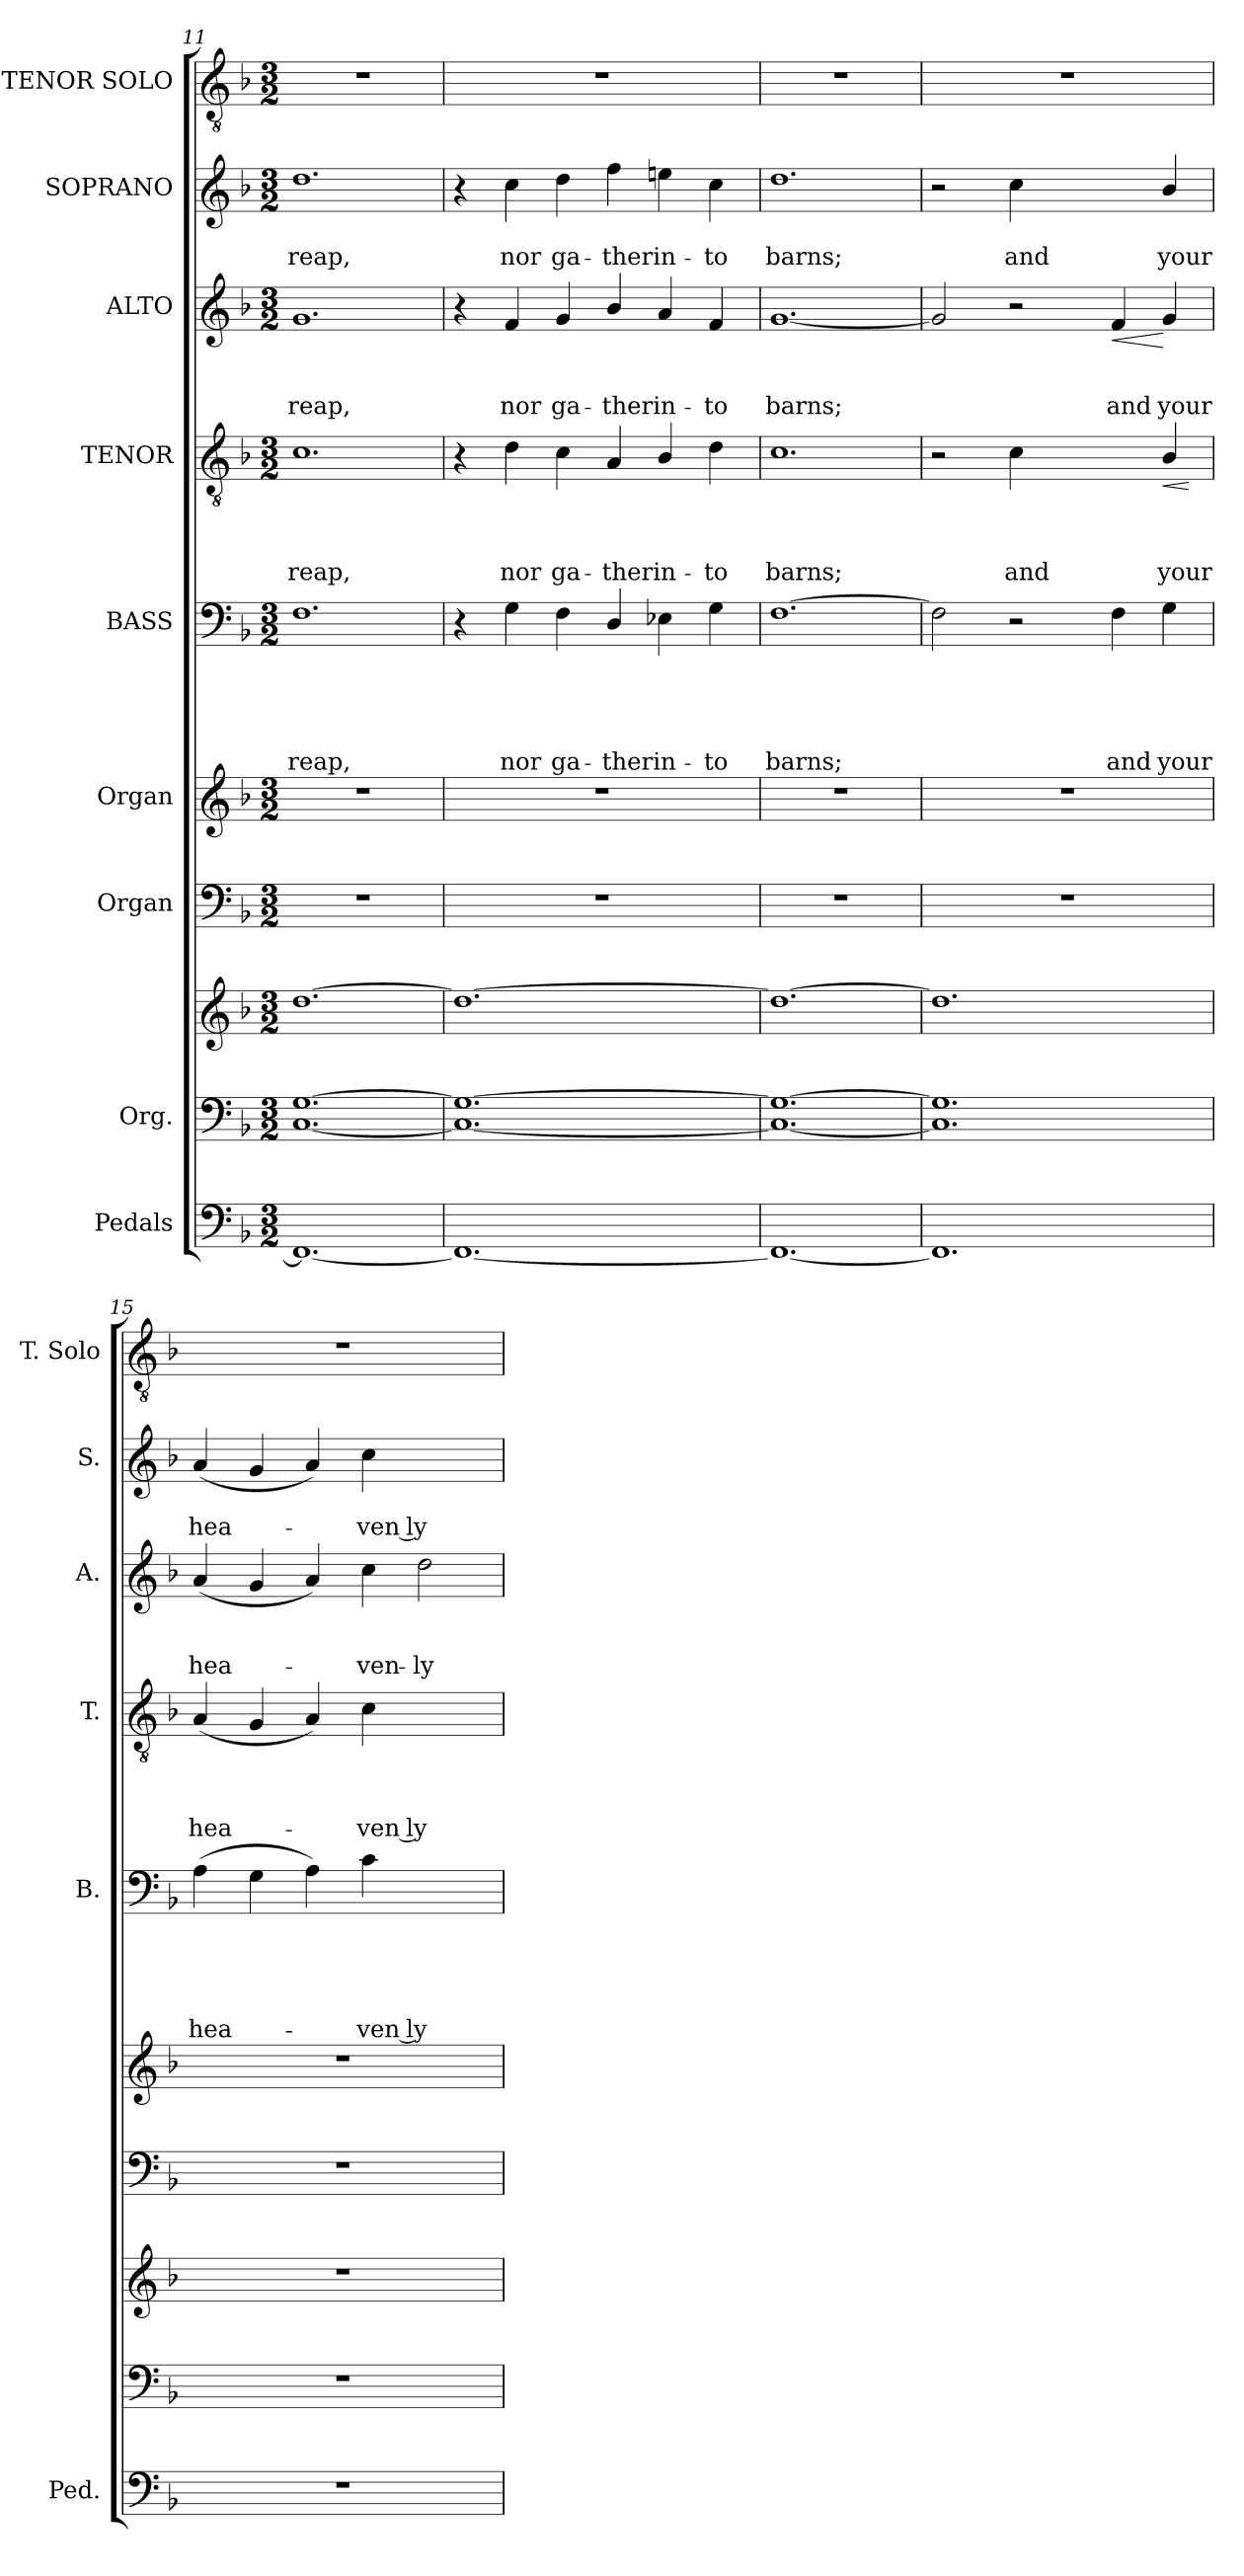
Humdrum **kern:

**kern	**kern	**kern	**kern	**kern	**kern	**text	**text	**text	**text	**text	**kern	**text	**text	**text	**text	**dynam	**kern	**text	**text	**text	**dynam	**kern	**text	**text	**kern
*part9	*part8	*part8	*part7	*part6	*part5	*part5	*part5	*part5	*part5	*part5	*part4	*part4	*part4	*part4	*part4	*part4	*part3	*part3	*part3	*part3	*part3	*part2	*part2	*part2	*part1
*staff10	*staff9	*staff8	*staff7	*staff6	*staff5	*staff5	*staff5	*staff5	*staff5	*staff5	*staff4	*staff4	*staff4	*staff4	*staff4	*staff4	*staff3	*staff3	*staff3	*staff3	*staff3	*staff2	*staff2	*staff2	*staff1
*I"Pedals	*I"Org.	*	*I"Organ	*I"Organ	*I"BASS	*	*	*	*	*	*I"TENOR	*	*	*	*	*	*I"ALTO	*	*	*	*	*I"SOPRANO	*	*	*I"TENOR SOLO
*I'Ped.	*	*	*	*	*I'B.	*	*	*	*	*	*I'T.	*	*	*	*	*	*I'A.	*	*	*	*	*I'S.	*	*	*I'T. Solo
!!LO:PB:g=z
*clefF4	*clefF4	*clefG2	*clefF4	*clefG2	*clefF4	*	*	*	*	*	*clefGv2	*	*	*	*	*	*clefG2	*	*	*	*	*clefG2	*	*	*clefGv2
*k[b-]	*k[b-]	*k[b-]	*k[b-]	*k[b-]	*k[b-]	*	*	*	*	*	*k[b-]	*	*	*	*	*	*k[b-]	*	*	*	*	*k[b-]	*	*	*k[b-]
*F:	*F:	*F:	*F:	*F:	*F:	*	*	*	*	*	*F:	*	*	*	*	*	*F:	*	*	*	*	*F:	*	*	*F:
*M3/2	*M3/2	*M3/2	*M3/2	*M3/2	*M3/2	*	*	*	*	*	*M3/2	*	*	*	*	*	*M3/2	*	*	*	*	*M3/2	*	*	*M3/2
=11	=11	=11	=11	=11	=11	=11	=11	=11	=11	=11	=11	=11	=11	=11	=11	=11	=11	=11	=11	=11	=11	=11	=11	=11	=11
!	!	!	!	!	!	!	!	!	!	!LO:LY:b	!	!	!	!	!LO:LY:b	!	!	!	!	!LO:LY:b	!	!	!	!LO:LY:b	!LO:N:vis=1
1.FF_	[<1.C [>1.G	[>1.dd	1.r	1.r	1.F	.	.	.	.	reap,	1.c	.	.	.	reap,	.	1.g	.	.	reap,	.	1.dd	.	reap,	1.r
=12	=12	=12	=12	=12	=12	=12	=12	=12	=12	=12	=12	=12	=12	=12	=12	=12	=12	=12	=12	=12	=12	=12	=12	=12	=12
!	!	!	!	!	!	!	!	!	!	!	!	!	!	!	!	!	!	!	!	!	!	!	!	!	!LO:N:vis=1
1.FF_	1.C_ 1.G_	1.dd_	1.r	1.r	4r	.	.	.	.	.	4r	.	.	.	.	.	4r	.	.	.	.	4r	.	.	1.r
!	!	!	!	!	!	!	!	!	!	!LO:LY:b	!	!	!	!	!LO:LY:b	!	!	!	!	!LO:LY:b	!	!	!	!LO:LY:b	!
.	.	.	.	.	4G\	.	.	.	.	nor	4d\	.	.	.	nor	.	4f/	.	.	nor	.	4cc\	.	nor	.
!	!	!	!	!	!	!	!	!	!	!LO:LY:b	!	!	!	!	!LO:LY:b	!	!	!	!	!LO:LY:b	!	!	!	!LO:LY:b	!
.	.	.	.	.	4F\	.	.	.	.	ga-	4c\	.	.	.	ga-	.	4g/	.	.	ga-	.	4dd\	.	ga-	.
!	!	!	!	!	!	!	!	!	!	!LO:LY:b	!	!	!	!	!LO:LY:b	!	!	!	!	!LO:LY:b	!	!	!	!LO:LY:b	!
.	.	.	.	.	4D/	.	.	.	.	-ther	4A/	.	.	.	-ther	.	4b-/	.	.	-ther	.	4ff\	.	-ther	.
!	!	!	!	!	!	!	!	!	!	!LO:LY:b	!	!	!	!	!LO:LY:b	!	!	!	!	!LO:LY:b	!	!	!	!LO:LY:b	!
.	.	.	.	.	4E-X\	.	.	.	.	in-	4B-/	.	.	.	in-	.	4a/	.	.	in-	.	4een\	.	in-	.
!	!	!	!	!	!	!	!	!	!	!LO:LY:b	!	!	!	!	!LO:LY:b	!	!	!	!	!LO:LY:b	!	!	!	!LO:LY:b	!
.	.	.	.	.	4G\	.	.	.	.	-to	4d\	.	.	.	-to	.	4f/	.	.	-to	.	4cc\	.	-to	.
=13	=13	=13	=13	=13	=13	=13	=13	=13	=13	=13	=13	=13	=13	=13	=13	=13	=13	=13	=13	=13	=13	=13	=13	=13	=13
!	!	!	!	!	!	!	!	!	!	!LO:LY:b	!	!	!	!	!LO:LY:b	!	!	!	!	!LO:LY:b	!	!	!	!LO:LY:b	!LO:N:vis=1
1.FF_	1.C_ 1.G_	1.dd_	1.r	1.r	[>1.F	.	.	.	.	barns;	1.c	.	.	.	barns;	.	[<1.g	.	.	barns;	.	1.dd	.	barns;	1.r
=14	=14	=14	=14	=14	=14	=14	=14	=14	=14	=14	=14	=14	=14	=14	=14	=14	=14	=14	=14	=14	=14	=14	=14	=14	=14
!	!	!	!	!	!	!	!	!	!	!	!	!	!	!	!	!	!	!	!	!	!	!	!	!	!LO:N:vis=1
1.FF]	1.C] 1.G]	1.dd]	1.r	1.r	2F\]	.	.	.	.	.	2r	.	.	.	.	.	2g/]	.	.	.	.	2r	.	.	1.r
!	!	!	!	!	!	!	!	!	!	!	!	!	!	!	!LO:LY:b	!	!	!	!	!	!	!	!	!LO:LY:b	!
.	.	.	.	.	2r	.	.	.	.	.	4c\	.	.	.	and	.	2r	.	.	.	.	4cc\	.	and	.
.	.	.	.	.	.	.	.	.	.	.	2ryy	.	.	.	.	.	.	.	.	.	.	2ryy	.	.	.
!	!	!	!	!	!	!	!	!	!	!LO:LY:b	!	!	!	!	!	!	!	!	!	!LO:LY:b	!LO:HP:b	!	!	!	!
.	.	.	.	.	4F\	.	.	.	.	and	.	.	.	.	.	.	4f/	.	.	and	<	.	.	.	.
!	!	!	!	!	!	!	!	!	!	!LO:LY:b	!	!	!	!	!LO:LY:b	!LO:HP:b	!	!	!	!LO:LY:b	!	!	!	!LO:LY:b	!
.	.	.	.	.	4G\	.	.	.	.	your	4B-/	.	.	.	your	<	4g/	.	.	your	[	4b-/	.	your	.
.	.	.	.	.	.	.	.	.	.	.	.	.	.	.	.	[	.	.	.	.	.	.	.	.	.
=15	=15	=15	=15	=15	=15	=15	=15	=15	=15	=15	=15	=15	=15	=15	=15	=15	=15	=15	=15	=15	=15	=15	=15	=15	=15
!	!	!	!	!	!	!	!	!	!	!LO:LY:b	!	!	!	!	!LO:LY:b	!	!	!	!	!LO:LY:b	!	!	!	!LO:LY:b	!LO:N:vis=1
1.r	1.r	1.r	1.r	1.r	(>4A\	.	.	.	.	hea-	(<4A/	.	.	.	hea-	.	(<4a/	.	.	hea-	.	(<4a/	.	hea-	1.r
.	.	.	.	.	4G\	.	.	.	.	.	4G/	.	.	.	.	.	4g/	.	.	.	.	4g/	.	.	.
.	.	.	.	.	4A\)	.	.	.	.	.	4A/)	.	.	.	.	.	4a/)	.	.	.	.	4a/)	.	.	.
!	!	!	!	!	!	!	!	!	!	!LO:LY:b	!	!	!	!	!LO:LY:b	!	!	!	!	!LO:LY:b	!	!	!	!LO:LY:b	!
.	.	.	.	.	4c\	.	.	.	.	-ven ly-	4c\	.	.	.	-ven ly-	.	4cc\	.	.	-ven-	.	4cc\	.	-ven ly-	.
!	!	!	!	!	!	!	!	!	!	!	!	!	!	!	!	!	!	!	!	!LO:LY:b	!	!	!	!	!
.	.	.	.	.	2ryy	.	.	.	.	.	2ryy	.	.	.	.	.	2dd\	.	.	-ly	.	2ryy	.	.	.
=	=	=	=	=	=	=	=	=	=	=	=	=	=	=	=	=	=	=	=	=	=	=	=	=	=
*-	*-	*-	*-	*-	*-	*-	*-	*-	*-	*-	*-	*-	*-	*-	*-	*-	*-	*-	*-	*-	*-	*-	*-	*-	*-
